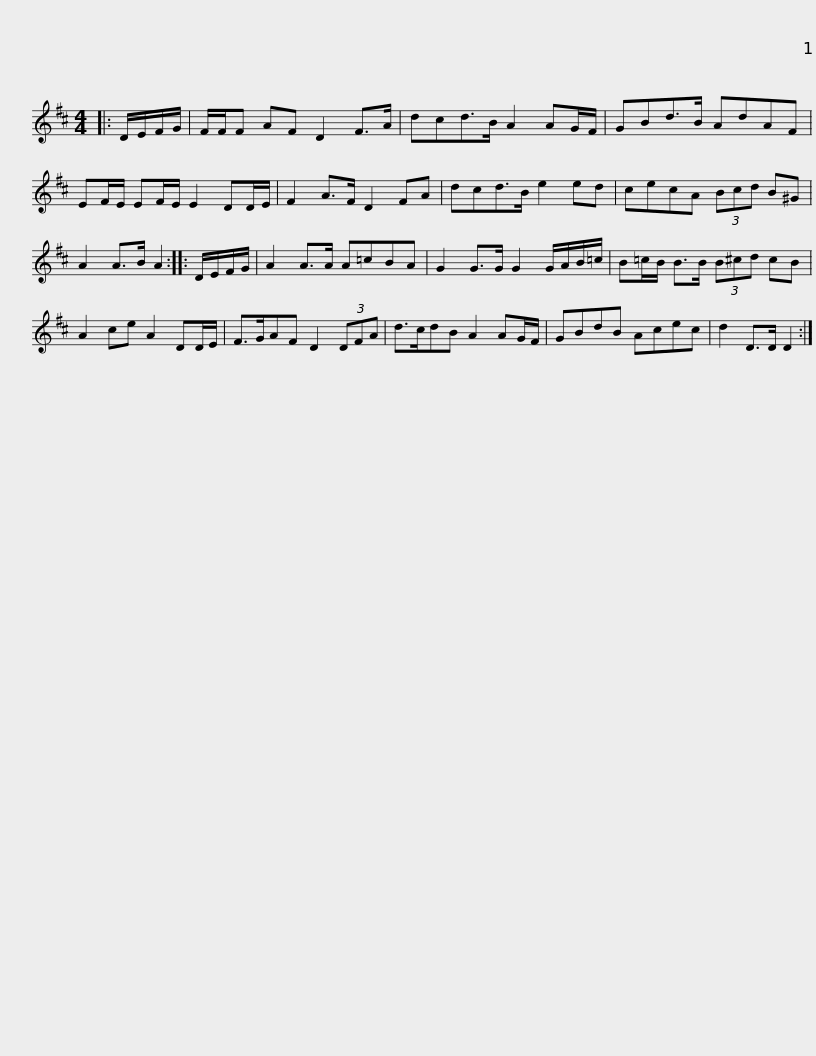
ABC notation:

X:1
L:1/8
M:4/4
I:linebreak $
K:D
V:1 treble
V:1
|: D/E/F/G/ | F/F/F AF D2 F>A | dcd>B A2 AG/F/ | GBd>B AdAF | EF/E/ EF/E/ E2 DD/E/ |$ %5
 F2 A>F D2 FA | dcd>B e2 ed | cecA (3Bcd B^G | A2 A>B A2 :: D/E/F/G/ | %10
 A2 A>A A=cBA |$ G2 G>G G2 G/A/B/=c/ | B=c/B/ B>B (3B^cd cB | A2 ce A2 DD/E/ | F>GAF D2 (3DFA | %15
 d>cdB A2 AG/F/ |$ GBdB Acec | d2 D>D D2 :| %18
